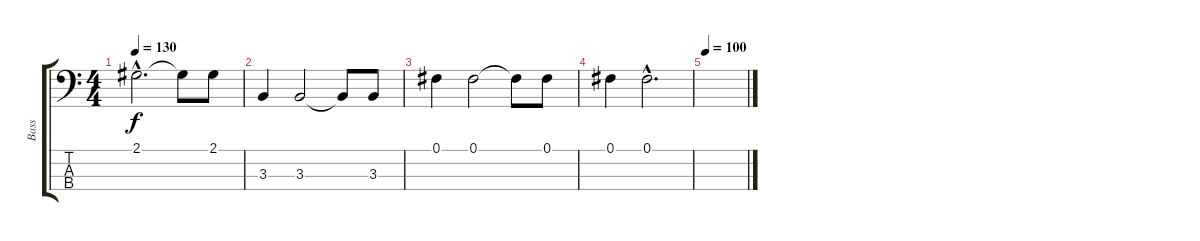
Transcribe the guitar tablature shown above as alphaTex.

\track ("Bass" "Bass") {instrument electricbassfinger}
\staff {score tabs}
\tuning (Gb2 Db2 Ab1 Eb1) {hide}
\ts (4 4)
\tempo 130
\clef f4
\ks c
2.1{hac}.2{d dy f} 2.1{t}.8 2.1.8 |
3.3.4 3.3.2 3.3{t}.8 3.3.8 |
0.1.4 0.1.2 0.1{t}.8 0.1.8 |
0.1.4 0.1{hac}.2{d} |
\tempo 100
